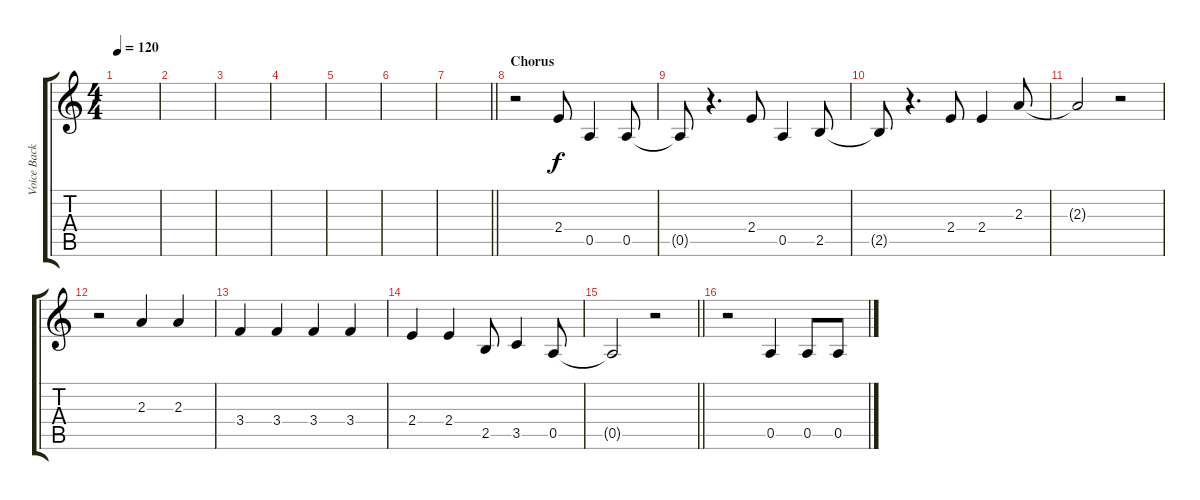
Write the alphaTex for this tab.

\track ("Voice Back" "Voice Back") {instrument overdrivenguitar}
\staff {score tabs}
\tuning (E4 B3 G3 D3 A2 E2) {hide}
\ts (4 4)
\tempo 120
\clef g2
\ks c
|
|
|
|
|
|
\barLineRight lightlight
|
\section ("" "Chorus")
r.2{volume 10} 2.4.8 0.5.4 0.5.8 |
0.5{t}.8 r.4{d} 2.4.8 0.5.4 2.5.8 |
2.5{t}.8 r.4{d} 2.4.8 2.4.4 2.3.8 |
2.3{t}.2 r.2 |
r.2 2.3.4 2.3.4 |
3.4.4 3.4.4 3.4.4 3.4.4 |
2.4.4 2.4.4 2.5.8 3.5.4 0.5.8 |
\barLineRight lightlight
0.5{t}.2 r.2 |
r.2 0.5.4 0.5.8 0.5.8
